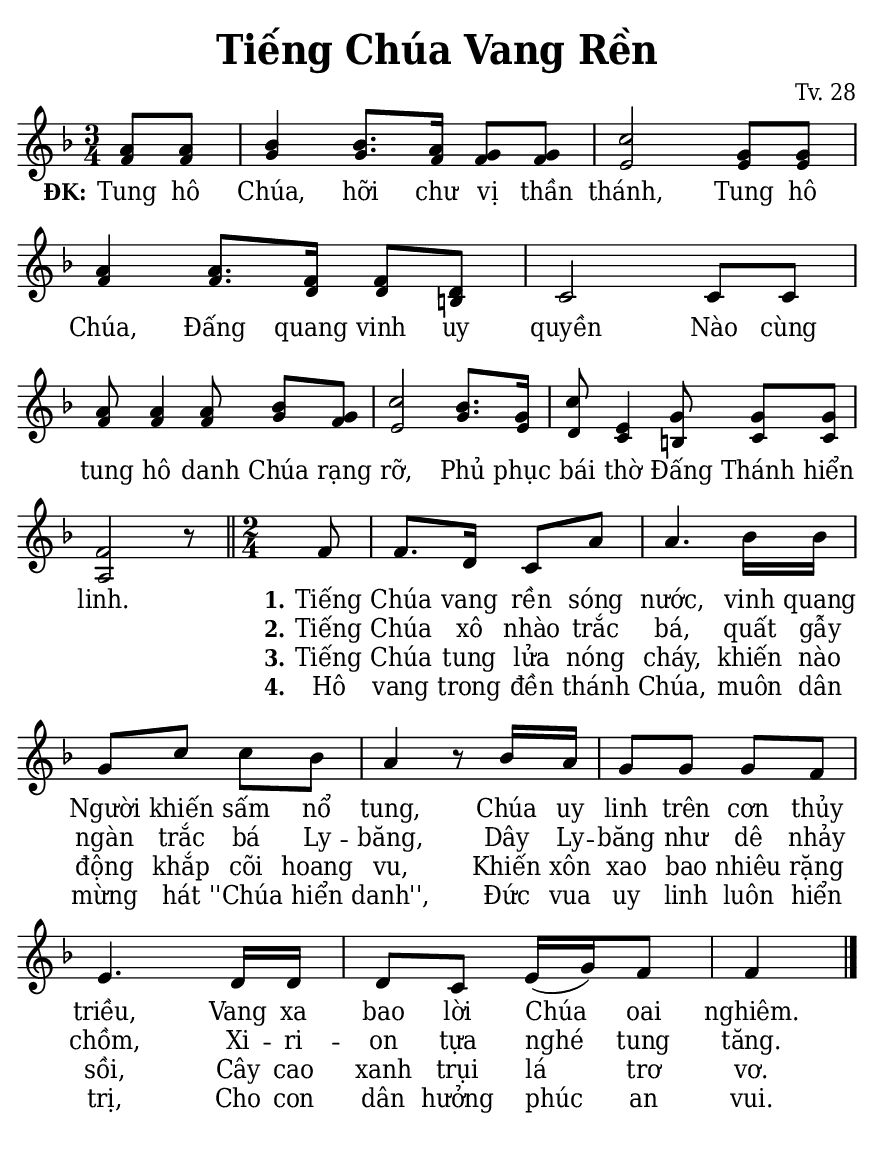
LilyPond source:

% Cài đặt chung\
\version "2.22.1"
\include "english.ly"

\header {
  title = \markup { \fontsize #1 "Tiếng Chúa Vang Rền" }
  composer = "Tv. 28"
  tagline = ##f
}

% Nhạc phiên khúc
nhacPhienKhucSop = \relative c'' {
  \partial 4 a8 a |
  bf4 bf8. a16 g8 g |
  c2 g8 g |
  a4 a8. f16 f8 d |
  c2 c8 c |
  a' a4 a8 bf g |
  c2 bf8. g16 |
  c8 e,4 g8 g g |
  \partial 8*5 f2 r8 \bar "||"
  
  \override Staff.TimeSignature.break-visibility = #end-of-line-invisible
  \time 2/4
  \partial 8 f8 |
  f8. d16 c8 a' |
  a4. bf16 bf |
  g8 c c bf |
  a4 r8 bf16 a |
  g8 g g f |
  e4. d16 d |
  d8 c e16 (g) f8 |
  f4 \bar "|."
}

nhacPhienKhucAlto = \relative c' {
  f8 f |
  g4 g8. f16 f8 f |
  e2 e8 e |
  f4 f8. d16 d8 b! |
  c2 c8 c |
  f8 f4 f8 g f |
  e2 g8. e16 |
  d8 c4 b!8 c c |
  a2
}

% Lời phiên khúc
loiPhienKhucSop = \lyrics {
  \set stanza = "ĐK:"
  Tung hô Chúa, hỡi chư vị thần thánh,
  Tung hô Chúa, Đấng quang vinh uy quyền
  Nào cùng tung hô danh Chúa rạng rỡ,
  Phủ phục bái thờ Đấng Thánh hiển linh.
  <<
    {
      \set stanza = "1."
      Tiếng Chúa vang rền sóng nước,
      vinh quang Người khiến sấm nổ tung,
      Chúa uy linh trên cơn thủy triều,
      Vang xa bao lời Chúa oai nghiêm.
    }
    \new Lyrics {
	    \set associatedVoice = "beSop"
	    \set stanza = "2."
	    Tiếng Chúa xô nhào trắc bá,
	    quất gẫy ngàn trắc bá Ly -- băng,
	    Dây Ly -- băng như dê nhảy chồm,
	    Xi -- ri -- on tựa nghé tung tăng.
    }
    \new Lyrics {
	    \set associatedVoice = "beSop"
	    \set stanza = "3."
	    Tiếng Chúa tung lửa nóng cháy,
	    khiến nào động khắp cõi hoang vu,
	    Khiến xôn xao bao nhiêu rặng sồi,
	    Cây cao xanh trụi lá trơ vơ.
    }
    \new Lyrics {
	    \set associatedVoice = "beSop"
	    \set stanza = "4."
	    Hô vang trong đền thánh Chúa,
	    muôn dân mừng hát ''Chúa hiển danh'',
	    Đức vua uy linh luôn hiển trị,
	    Cho con dân hưởng phúc an vui.
    }
  >>
}

% Dàn trang
\paper {
  #(set-paper-size "a5")
  top-margin = 3\mm
  bottom-margin = 3\mm
  left-margin = 3\mm
  right-margin = 3\mm
  indent = #0
  #(define fonts
	 (make-pango-font-tree "Deja Vu Serif Condensed"
	 		       "Deja Vu Serif Condensed"
			       "Deja Vu Serif Condensed"
			       (/ 20 20)))
  print-page-number = ##f
  system-system-spacing = #'((basic-distance . 0.1) (padding . 2.5))
}

TongNhip = {
  \key f \major \time 3/4
  \set Timing.beamExceptions = #'()
  \set Timing.baseMoment = #(ly:make-moment 1/4)
}

% Đổi kích thước nốt cho bè phụ
notBePhu =
#(define-music-function (font-size music) (number? ly:music?)
   (for-some-music
     (lambda (m)
       (if (music-is-of-type? m 'rhythmic-event)
           (begin
             (set! (ly:music-property m 'tweaks)
                   (cons `(font-size . ,font-size)
                         (ly:music-property m 'tweaks)))
             #t)
           #f))
     music)
   music)

\score {
  \new ChoirStaff <<
    \new Staff \with {
        \consists "Merge_rests_engraver"
        printPartCombineTexts = ##f
      }
      <<
      \new Voice \TongNhip \partCombine 
        \nhacPhienKhucSop
        \notBePhu -1 { \nhacPhienKhucAlto }
      \new NullVoice = beSop \nhacPhienKhucSop
      \new Lyrics \lyricsto beSop \loiPhienKhucSop
      >>
  >>
  \layout {
    \override Lyrics.LyricSpace.minimum-distance = #0.8
    \override Score.BarNumber.break-visibility = ##(#f #f #f)
    \override Score.SpacingSpanner.uniform-stretching = ##t
  } 
}
